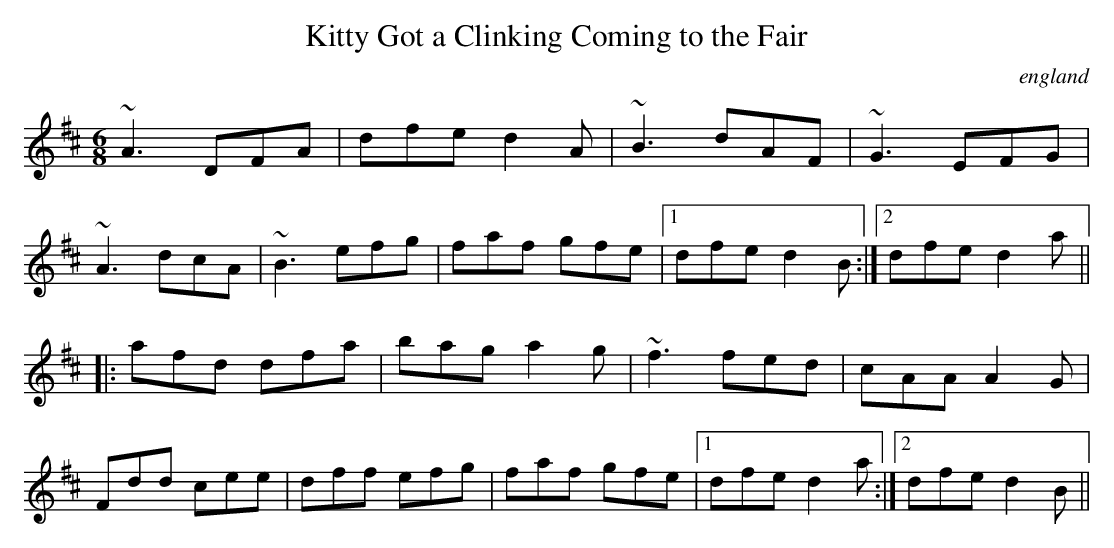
X:1
T:Kitty Got a Clinking Coming to the Fair
O:england
M:6/8
L:1/8
K:D
~A3 DFA|dfe d2A|~B3 dAF|~G3 EFG|
~A3 dcA|~B3 efg|faf gfe|1 dfe d2B:|2 dfe d2a||
|:afd dfa|bag a2g|~f3 fed|cAA A2G|
Fdd cee|dff efg|faf gfe|1 dfe d2a:|2 dfe d2B||
